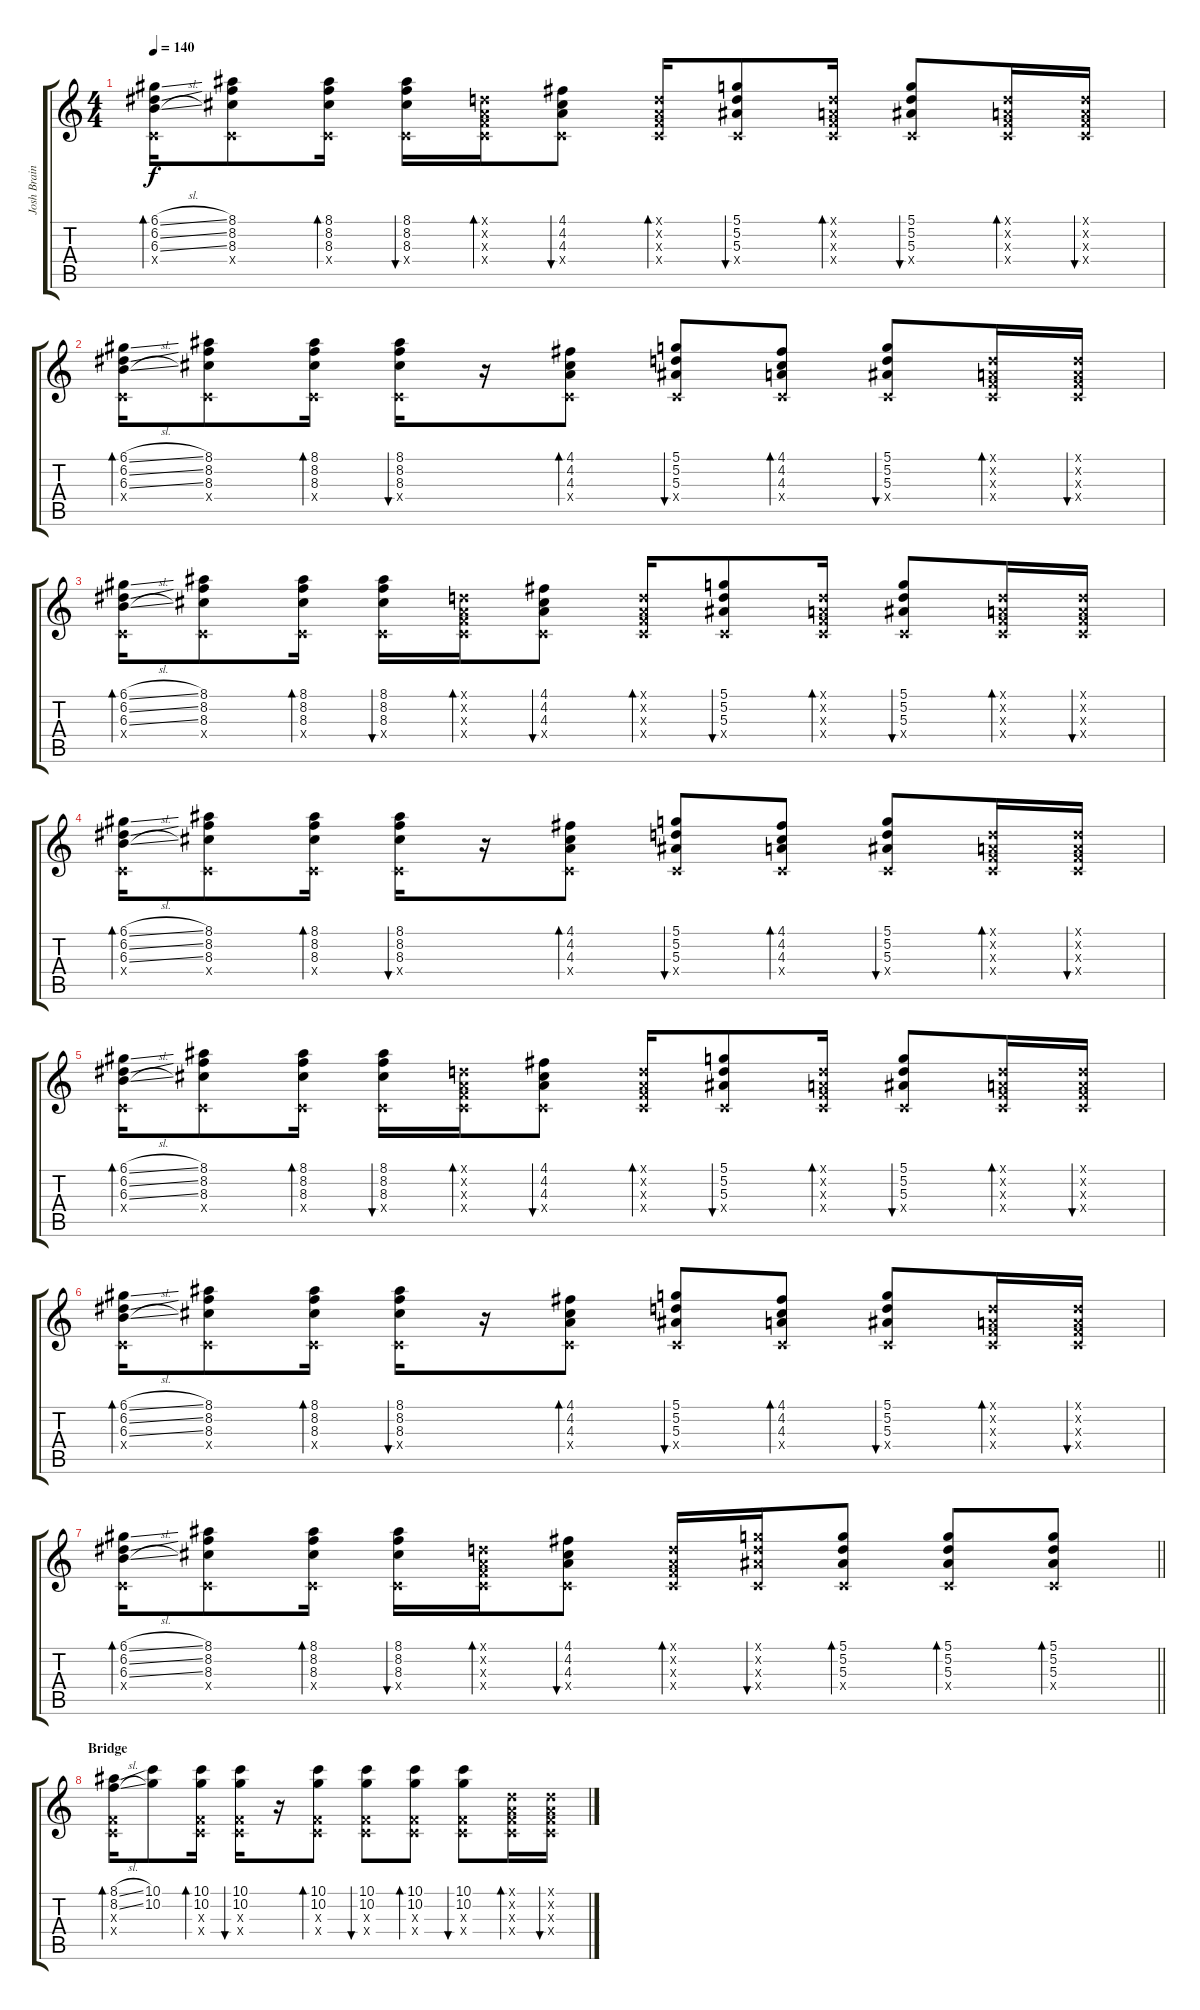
\track ("Josh Brainard" "Josh Brain") {instrument distortionguitar}
\staff {score tabs}
\tuning (D4 A3 F3 C3 G2 C2) {hide}
\ts (4 4)
\tempo 140
\clef g2
\ks c
(6.1{sl} 6.2{sl} 6.3{sl} 0.4{x}).16{bd 60 dy f} (8.1 8.2 8.3 0.4{x}).8 (8.1 8.2 8.3 0.4{x}).16{bd 60} (8.1 8.2 8.3 0.4{x}).16{bu 60} (0.1{x} 0.2{x} 0.3{x} 0.4{x}).16{bd 60} (4.1 4.2 4.3 0.4{x}).8{bu 60} (0.1{x} 0.2{x} 0.3{x} 0.4{x}).16{bd 60} (5.1 5.2 5.3 0.4{x}).8{bu 60} (0.1{x} 0.2{x} 0.3{x} 0.4{x}).16{bd 60} (5.1 5.2 5.3 0.4{x}).8{bu 60} (0.1{x} 0.2{x} 0.3{x} 0.4{x}).16{bd 60} (0.1{x} 0.2{x} 0.3{x} 0.4{x}).16{bu 60} |
(6.1{sl} 6.2{sl} 6.3{sl} 0.4{x}).16{bd 60} (8.1 8.2 8.3 0.4{x}).8 (8.1 8.2 8.3 0.4{x}).16{bd 60} (8.1 8.2 8.3 0.4{x}).16{bu 60} r.16 (4.1 4.2 4.3 0.4{x}).8{bd 60} (5.1 5.2 5.3 0.4{x}).8{bu 60} (4.1 4.2 4.3 0.4{x}).8{bd 60} (5.1 5.2 5.3 0.4{x}).8{bu 60} (0.1{x} 0.2{x} 0.3{x} 0.4{x}).16{bd 60} (0.1{x} 0.2{x} 0.3{x} 0.4{x}).16{bu 60} |
(6.1{sl} 6.2{sl} 6.3{sl} 0.4{x}).16{bd 60} (8.1 8.2 8.3 0.4{x}).8 (8.1 8.2 8.3 0.4{x}).16{bd 60} (8.1 8.2 8.3 0.4{x}).16{bu 60} (0.1{x} 0.2{x} 0.3{x} 0.4{x}).16{bd 60} (4.1 4.2 4.3 0.4{x}).8{bu 60} (0.1{x} 0.2{x} 0.3{x} 0.4{x}).16{bd 60} (5.1 5.2 5.3 0.4{x}).8{bu 60} (0.1{x} 0.2{x} 0.3{x} 0.4{x}).16{bd 60} (5.1 5.2 5.3 0.4{x}).8{bu 60} (0.1{x} 0.2{x} 0.3{x} 0.4{x}).16{bd 60} (0.1{x} 0.2{x} 0.3{x} 0.4{x}).16{bu 60} |
(6.1{sl} 6.2{sl} 6.3{sl} 0.4{x}).16{bd 60} (8.1 8.2 8.3 0.4{x}).8 (8.1 8.2 8.3 0.4{x}).16{bd 60} (8.1 8.2 8.3 0.4{x}).16{bu 60} r.16 (4.1 4.2 4.3 0.4{x}).8{bd 60} (5.1 5.2 5.3 0.4{x}).8{bu 60} (4.1 4.2 4.3 0.4{x}).8{bd 60} (5.1 5.2 5.3 0.4{x}).8{bu 60} (0.1{x} 0.2{x} 0.3{x} 0.4{x}).16{bd 60} (0.1{x} 0.2{x} 0.3{x} 0.4{x}).16{bu 60} |
(6.1{sl} 6.2{sl} 6.3{sl} 0.4{x}).16{bd 60} (8.1 8.2 8.3 0.4{x}).8 (8.1 8.2 8.3 0.4{x}).16{bd 60} (8.1 8.2 8.3 0.4{x}).16{bu 60} (0.1{x} 0.2{x} 0.3{x} 0.4{x}).16{bd 60} (4.1 4.2 4.3 0.4{x}).8{bu 60} (0.1{x} 0.2{x} 0.3{x} 0.4{x}).16{bd 60} (5.1 5.2 5.3 0.4{x}).8{bu 60} (0.1{x} 0.2{x} 0.3{x} 0.4{x}).16{bd 60} (5.1 5.2 5.3 0.4{x}).8{bu 60} (0.1{x} 0.2{x} 0.3{x} 0.4{x}).16{bd 60} (0.1{x} 0.2{x} 0.3{x} 0.4{x}).16{bu 60} |
(6.1{sl} 6.2{sl} 6.3{sl} 0.4{x}).16{bd 60} (8.1 8.2 8.3 0.4{x}).8 (8.1 8.2 8.3 0.4{x}).16{bd 60} (8.1 8.2 8.3 0.4{x}).16{bu 60} r.16 (4.1 4.2 4.3 0.4{x}).8{bd 60} (5.1 5.2 5.3 0.4{x}).8{bu 60} (4.1 4.2 4.3 0.4{x}).8{bd 60} (5.1 5.2 5.3 0.4{x}).8{bu 60} (0.1{x} 0.2{x} 0.3{x} 0.4{x}).16{bd 60} (0.1{x} 0.2{x} 0.3{x} 0.4{x}).16{bu 60} |
\barLineRight lightlight
(6.1{sl} 6.2{sl} 6.3{sl} 0.4{x}).16{bd 60} (8.1 8.2 8.3 0.4{x}).8 (8.1 8.2 8.3 0.4{x}).16{bd 60} (8.1 8.2 8.3 0.4{x}).16{bu 60} (0.1{x} 0.2{x} 0.3{x} 0.4{x}).16{bd 60} (4.1 4.2 4.3 0.4{x}).8{bu 60} (0.1{x} 0.2{x} 0.3{x} 0.4{x}).16{bd 60} (5.1{x} 5.2{x} 5.3{x} 0.4{x}).16{bu 60} (5.1 5.2 5.3 0.4{x}).8{bd 60} (5.1 5.2 5.3 0.4{x}).8{bd 60} (5.1 5.2 5.3 0.4{x}).8{bd 60} |
\section ("" "Bridge")
(8.1{sl} 8.2{sl} 0.3{x} 0.4{x}).16{bd 60} (10.1 10.2).8 (10.1 10.2 0.3{x} 0.4{x}).16{bd 60} (10.1 10.2 0.3{x} 0.4{x}).16{bu 60} r.16 (10.1 10.2 0.3{x} 0.4{x}).8{bd 60} (10.1 10.2 0.3{x} 0.4{x}).8{bu 60} (10.1 10.2 0.3{x} 0.4{x}).8{bd 60} (10.1 10.2 0.3{x} 0.4{x}).8{bu 60} (0.1{x} 0.2{x} 0.3{x} 0.4{x}).16{bd 60} (0.1{x} 0.2{x} 0.3{x} 0.4{x}).16{bu 60}
